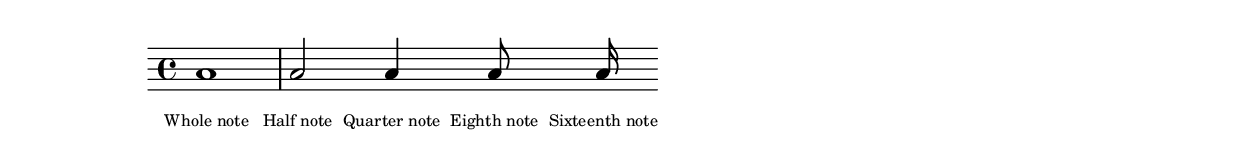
\version "2.18.2"

\header {
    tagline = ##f
}

\score {
    \new Staff \with{
        \remove "Clef_engraver"
    }
    {
        \time 4/4

        <<
        \new Voice = "one" {
			a'1 a'2 a'4 a'8 a'16
        }

        \new Lyrics \lyricsto "one" \lyricmode {
			\override Lyrics.LyricSpace.minimum-distance = #1.0
			\override LyricText.font-size = #-3
			{Whole_note} {Half_note} {Quarter_note} {Eighth_note} {Sixteenth_note}
        }
        >>
    }
}

